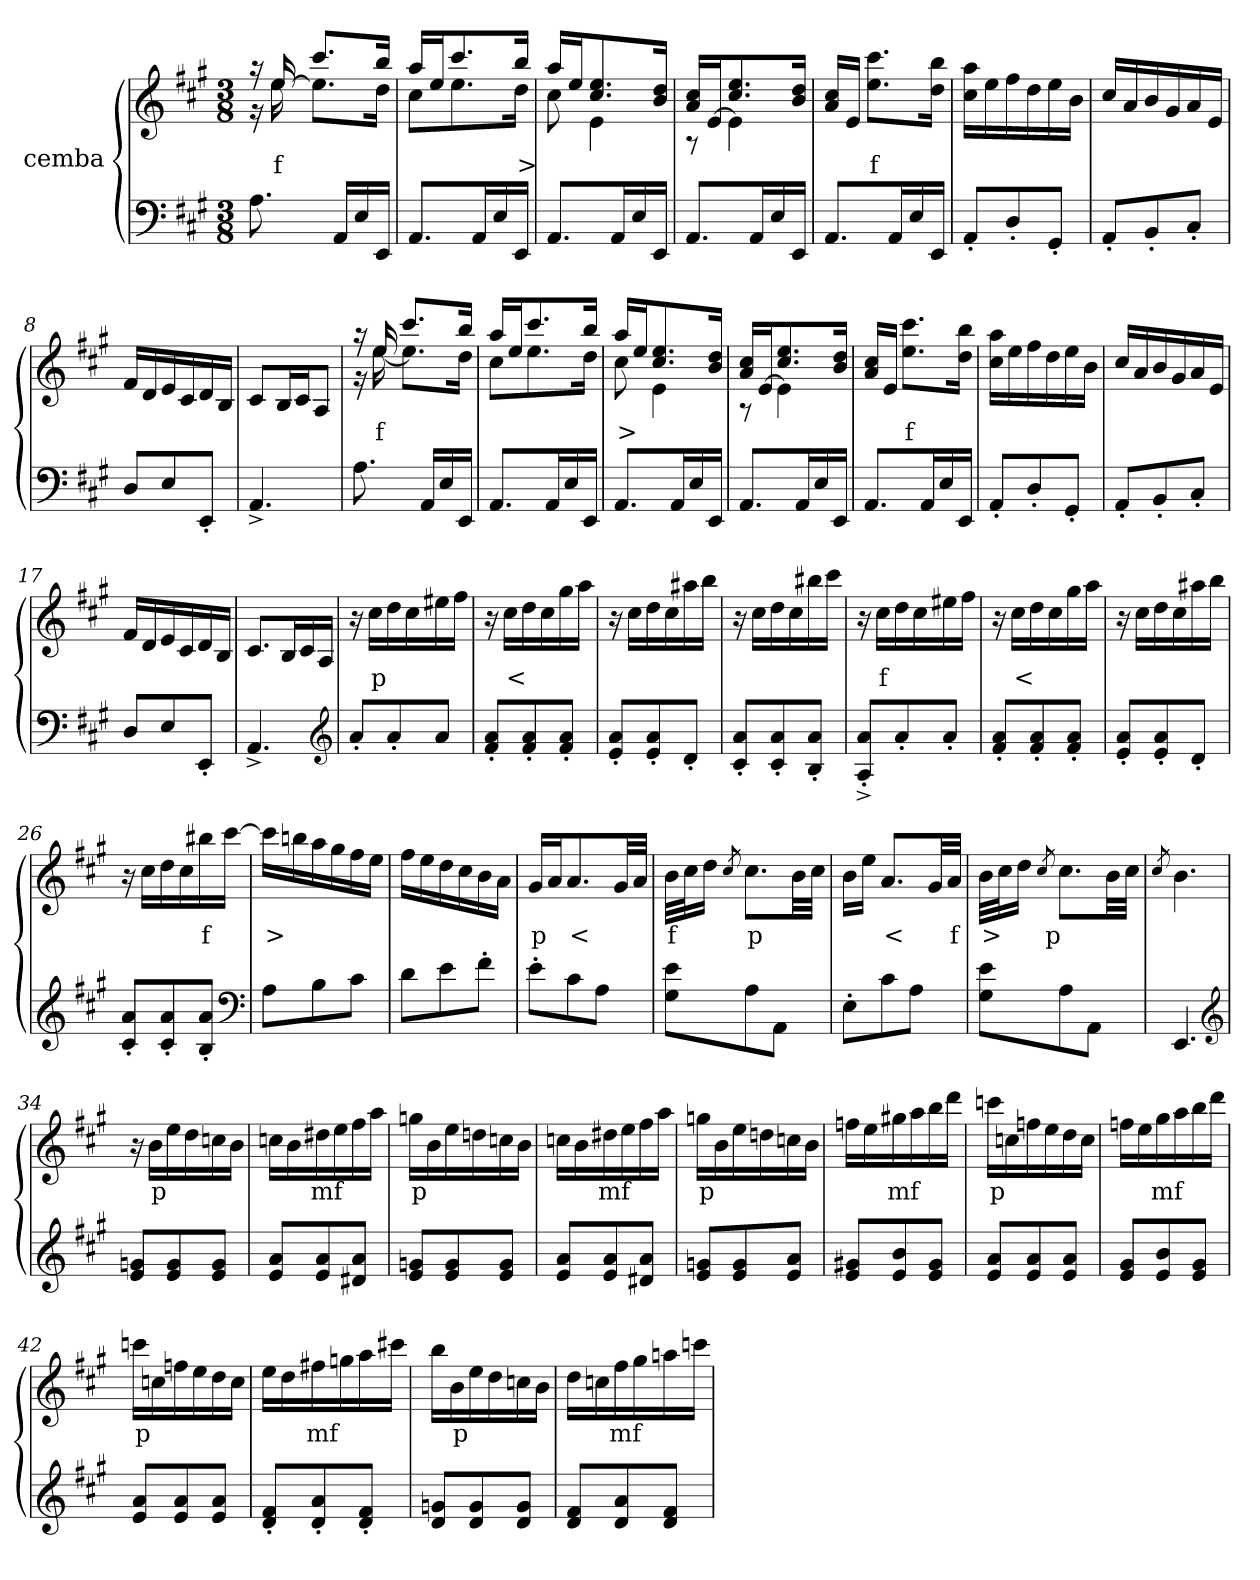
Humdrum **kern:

**kern	**kern	**text
*part2	*part1	*part1
*staff2	*staff1	*staff1
*I"cemba	*I"cemba	*
*clefF4	*clefG2	*
*k[f#c#g#]	*k[f#c#g#]	*
*A:	*A:	*
*M3/8	*M3/8	*
=1	=1	=1
*	*^	*
8.A\	16r	16r	.
.	[16ee/	16ee\	f
.	8.ccc#/L	8.ee\L]	.
16AA/LL	.	.	.
16E/	.	.	.
16EE/JJ	16bb/Jk	16dd\Jk	.
=2	=2	=2	=2
8.AA/L	16aa/LL	8cc#\L	.
.	16ee/J	.	.
.	8.ccc#/	8.ee\	.
16AA/L	.	.	.
16E/	.	.	.
16EE/JJ	16bb/Jk	16dd\Jk	>
=3	=3	=3	=3
8.AA/L	16aa/LL	8cc#\	.
.	16ee/J	.	.
.	8.cc#/ 8.ee/	4e\	.
16AA/L	.	.	.
16E/	.	.	.
16EE/JJ	16b/ 16dd/Jk	.	.
=4	=4	=4	=4
8.AA/L	16a/ 16cc#/LL	8r	.
.	[16e/J	.	.
.	8.cc#/ 8.ee/	4e\]	.
16AA/L	.	.	.
16E/	.	.	.
16EE/JJ	16b/ 16dd/Jk	.	.
*	*v	*v	*
=5	=5	=5
8.AA/L	16a/ 16cc#/LL	.
.	16e/JJ	.
.	8.ee\ 8.ccc#\L	f
16AA/L	.	.
16E/	.	.
16EE/JJ	16dd\ 16bb\Jk	.
=6	=6	=6
8AA'>/L	16cc#\ 16aa\LL	.
.	16ee\	.
8D'>/	16ff#\	.
.	16dd\	.
8GG#'>/J	16ee\	.
.	16b\JJ	.
=7	=7	=7
8AA'>/L	16cc#/LL	.
.	16a/	.
8BB'>/	16b/	.
.	16g#/	.
8C#'>/J	16a/	.
.	16e/JJ	.
=8	=8	=8
8D/L	16f#/LL	.
.	16d/	.
8E/	16e/	.
.	16c#/	.
8EE'>/J	16d/	.
.	16B/JJ	.
=9	=9	=9
4.AA^>/	8c#/L	.
.	16B/L	.
.	16c#/J	.
.	8A/J	.
=10	=10	=10
*	*^	*
8.A\	16r	16r	.
.	16ee/	[16ee\	f
.	8.ccc#/L	8.ee\L]	.
16AA/LL	.	.	.
16E/	.	.	.
16EE/JJ	16bb/Jk	16dd\Jk	.
=11	=11	=11	=11
8.AA/L	16aa/LL	8cc#\L	.
.	16ee/J	.	.
.	8.ccc#/	8.ee\	.
16AA/L	.	.	.
16E/	.	.	.
16EE/JJ	16bb/Jk	16dd\Jk	.
=12	=12	=12	=12
8.AA/L	16aa/LL	8cc#\	>
.	16ee/J	.	.
.	8.cc#/ 8.ee/	4e\	.
16AA/L	.	.	.
16E/	.	.	.
16EE/JJ	16b/ 16dd/Jk	.	.
=13	=13	=13	=13
8.AA/L	16a/ 16cc#/LL	8r	.
.	[16e/J	.	.
.	8.cc#/ 8.ee/	4e\]	.
16AA/L	.	.	.
16E/	.	.	.
16EE/JJ	16b/ 16dd/Jk	.	.
*	*v	*v	*
=14	=14	=14
8.AA/L	16a/ 16cc#/LL	.
.	16e/JJ	.
.	8.ee\ 8.ccc#\L	f
16AA/L	.	.
16E/	.	.
16EE/JJ	16dd\ 16bb\Jk	.
=15	=15	=15
8AA'>/L	16cc#\ 16aa\LL	.
.	16ee\	.
8D'>/	16ff#\	.
.	16dd\	.
8GG#'>/J	16ee\	.
.	16b\JJ	.
=16	=16	=16
8AA'>/L	16cc#/LL	.
.	16a/	.
8BB'>/	16b/	.
.	16g#/	.
8C#'>/J	16a/	.
.	16e/JJ	.
=17	=17	=17
8D/L	16f#/LL	.
.	16d/	.
8E/	16e/	.
.	16c#/	.
8EE'>/J	16d/	.
.	16B/JJ	.
=18	=18	=18
4.AA^>/	8.c#/L	.
.	16B/L	.
.	16c#/	.
.	16A/JJ	.
*clefG2	*	*
=19	=19	=19
8a'>/L	16r	.
.	16cc#\LL	p
8a'>/	16dd\	.
.	16cc#\	.
8a/J	16ee#X\	.
.	16ff#\JJ	.
=20	=20	=20
8f#/'> 8a/'>L	16r	.
.	16cc#\LL	<
8f#/'> 8a/'>	16dd\	.
.	16cc#\	.
8f#/'> 8a/'>J	16gg#\	.
.	16aa\JJ	.
=21	=21	=21
8e/'> 8a/'>L	16r	.
.	16cc#\LL	.
8e/'> 8a/'>	16dd\	.
.	16cc#\	.
8d'>/J	16aa#X\	.
.	16bb\JJ	.
=22	=22	=22
8c#/'> 8a/'>L	16r	.
.	16cc#\LL	.
8c#/'> 8a/'>	16dd\	.
.	16cc#\	.
8B/'> 8a/'>J	16bb#X\	.
.	16ccc#\JJ	.
=23	=23	=23
8A/'>^> 8a/'>^>L	16r	.
.	16cc#\LL	f
8a'>/	16dd\	.
.	16cc#\	.
8a'>/J	16ee#X\	.
.	16ff#\JJ	.
=24	=24	=24
8f#/'> 8a/'>L	16r	.
.	16cc#\LL	<
8f#/'> 8a/'>	16dd\	.
.	16cc#\	.
8f#/'> 8a/'>J	16gg#\	.
.	16aa\JJ	.
=25	=25	=25
8e/'> 8a/'>L	16r	.
.	16cc#\LL	.
8e/'> 8a/'>	16dd\	.
.	16cc#\	.
8d'>/J	16aa#X\	.
.	16bb\JJ	.
=26	=26	=26
8c#/'> 8a/'>L	16r	.
.	16cc#\LL	.
8c#/'> 8a/'>	16dd\	.
.	16cc#\	.
8B/'> 8a/'>J	16bb#X\	f
.	[16ccc#\JJ	.
*clefF4	*	*
=27	=27	=27
8A\L	16ccc#\LL]	>
.	16bbn\	.
8B\	16aa\	.
.	16gg#\	.
8c#\J	16ff#\	.
.	16ee\JJ	.
=28	=28	=28
8d\L	16ff#\LL	.
.	16ee\	.
8e\	16dd\	.
.	16cc#\	.
8f#'>\J	16b\	.
.	16a\JJ	.
=29	=29	=29
8e'>\L	16g#/LL	p
.	16a/J	.
8c#\	8.a/	<
8A\J	.	.
.	32g#/LL	.
.	32a/JJJ	.
=30	=30	=30
8G#\ 8e\L	32b\LLL	f
.	32cc#\J	.
.	16dd\JJ	.
.	8qcc#/	.
8A\	8.cc#\L	p
8AA\J	.	.
.	32b\LL	.
.	32cc#\JJJ	.
=31	=31	=31
8E'>\L	16b\LL	.
.	16ee\JJ	.
8c#\	8.a/L	<
8A\J	.	.
.	32g#/LL	.
.	32a/JJJ	f
=32	=32	=32
8G#\ 8e\L	32b\LLL	>
.	32cc#\J	.
.	16dd\JJ	.
.	8qcc#/	.
8A\	8.cc#\L	p
8AA\J	.	.
.	32b\LL	.
.	32cc#\JJJ	.
=33	=33	=33
.	8qcc#/	.
4.EE/	4.b\	.
*clefG2	*	*
=34	=34	=34
8e/ 8gn/L	16r	.
.	16b\LL	p
8e/ 8g/	16ee\	.
.	16dd\	.
8e/ 8g/J	16ccn\	.
.	16b\JJ	.
=35	=35	=35
8e/ 8a/L	16ccn\LL	.
.	16b\	.
8e/ 8a/	16dd#X\	mf
.	16ee\	.
8d#X/ 8a/J	16ff#\	.
.	16aa\JJ	.
=36	=36	=36
8e/ 8gn/L	16ggn\LL	p
.	16b\	.
8e/ 8g/	16ee\	.
.	16ddn\	.
8e/ 8g/J	16ccn\	.
.	16b\JJ	.
=37	=37	=37
8e/ 8a/L	16ccn\LL	.
.	16b\	.
8e/ 8a/	16dd#X\	mf
.	16ee\	.
8d#X/ 8a/J	16ff#\	.
.	16aa\JJ	.
=38	=38	=38
8e/ 8gn/L	16ggn\LL	p
.	16b\	.
8e/ 8g/	16ee\	.
.	16ddn\	.
8e/ 8a/J	16ccn\	.
.	16b\JJ	.
=39	=39	=39
8e/ 8g#X/L	16ffn\LL	.
.	16ee\	.
8e/ 8b/	16gg#X\	mf
.	16aa\	.
8e/ 8g#/J	16bb\	.
.	16ddd\JJ	.
=40	=40	=40
8e/ 8a/L	16cccn\LL	p
.	16ccn\	.
8e/ 8a/	16ffn\	.
.	16ee\	.
8e/ 8a/J	16dd\	.
.	16cc\JJ	.
=41	=41	=41
8e/ 8g#/L	16ffn\LL	.
.	16ee\	.
8e/ 8b/	16gg#\	mf
.	16aa\	.
8e/ 8g#/J	16bb\	.
.	16ddd\JJ	.
=42	=42	=42
8e/ 8a/L	16cccn\LL	p
.	16ccn\	.
8e/ 8a/	16ffn\	.
.	16ee\	.
8e/ 8a/J	16dd\	.
.	16cc\JJ	.
=43	=43	=43
8d/'> 8f#/'>L	16ee\LL	.
.	16dd\	.
8d/'> 8a/'>	16ff#X\	mf
.	16ggn\	.
8d/'> 8f#/'>J	16aa\	.
.	16ccc#X\JJ	.
=44	=44	=44
8d/ 8gn/L	16bb\LL	.
.	16b\	p
8d/ 8g/	16ee\	.
.	16dd\	.
8d/ 8g/J	16ccn\	.
.	16b\JJ	.
=45	=45	=45
8d/ 8f#/L	16dd\LL	.
.	16ccn\	.
8d/ 8a/	16ff#\	mf
.	16gg#\	.
8d/ 8f#/J	16aan\	.
.	16cccn\JJ	.
=	=	=
*-	*-	*-
